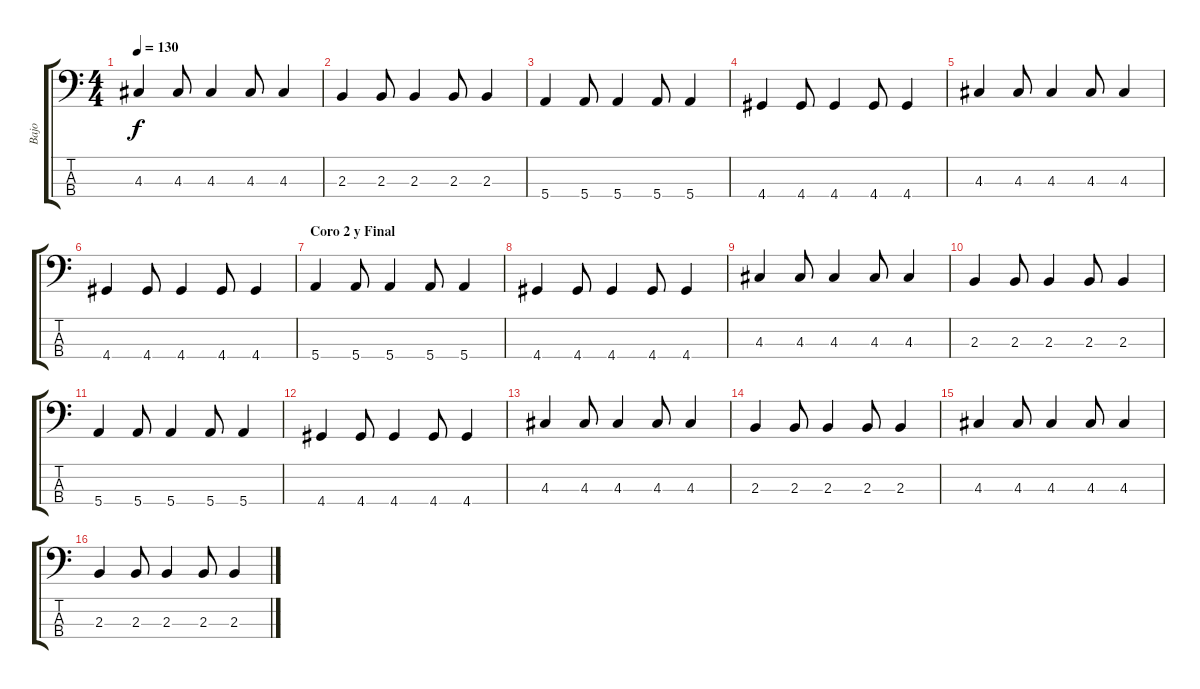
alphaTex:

\track ("Bajo" "Bajo") {instrument electricbasspick}
\staff {score tabs}
\tuning (G2 D2 A1 E1) {hide}
\ts (4 4)
\tempo 130
\clef f4
\ks c
4.3.4{dy f} 4.3.8 4.3.4 4.3.8 4.3.4 |
2.3.4 2.3.8 2.3.4 2.3.8 2.3.4 |
5.4.4 5.4.8 5.4.4 5.4.8 5.4.4 |
4.4.4 4.4.8 4.4.4 4.4.8 4.4.4 |
4.3.4 4.3.8 4.3.4 4.3.8 4.3.4 |
4.4.4 4.4.8 4.4.4 4.4.8 4.4.4 |
\section ("" "Coro 2 y Final")
5.4.4 5.4.8 5.4.4 5.4.8 5.4.4 |
4.4.4 4.4.8 4.4.4 4.4.8 4.4.4 |
4.3.4 4.3.8 4.3.4 4.3.8 4.3.4 |
2.3.4 2.3.8 2.3.4 2.3.8 2.3.4 |
5.4.4 5.4.8 5.4.4 5.4.8 5.4.4 |
4.4.4 4.4.8 4.4.4 4.4.8 4.4.4 |
4.3.4 4.3.8 4.3.4 4.3.8 4.3.4 |
2.3.4 2.3.8 2.3.4 2.3.8 2.3.4 |
4.3.4 4.3.8 4.3.4 4.3.8 4.3.4 |
2.3.4 2.3.8 2.3.4 2.3.8 2.3.4
